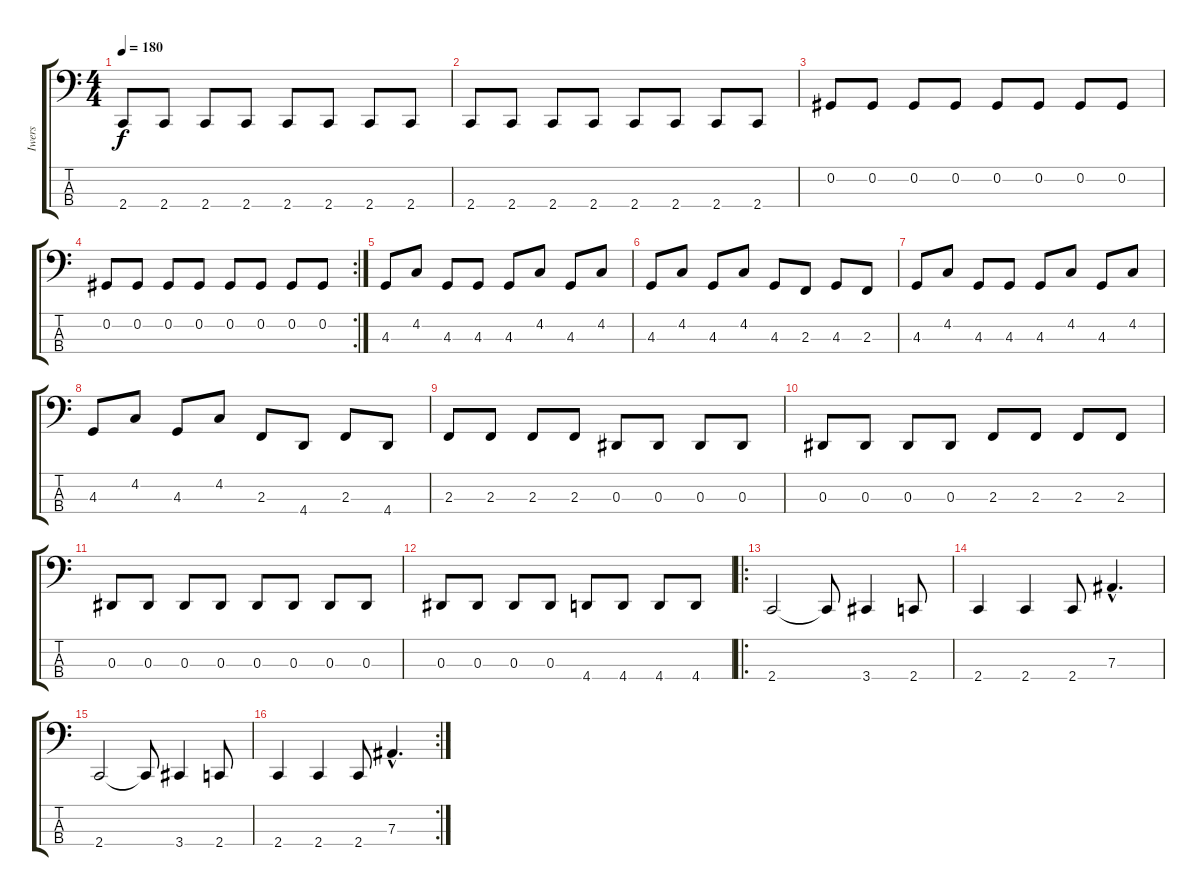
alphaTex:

\track ("Iwers" "Iwers") {instrument electricbassfinger}
\staff {score tabs}
\tuning (Db2 Ab1 Eb1 Bb0) {hide}
\ts (4 4)
\tempo 180
\clef f4
\ks c
2.4.8{dy f} 2.4.8 2.4.8 2.4.8 2.4.8 2.4.8 2.4.8 2.4.8 |
2.4.8 2.4.8 2.4.8 2.4.8 2.4.8 2.4.8 2.4.8 2.4.8 |
0.2.8 0.2.8 0.2.8 0.2.8 0.2.8 0.2.8 0.2.8 0.2.8 |
\rc 2
0.2.8 0.2.8 0.2.8 0.2.8 0.2.8 0.2.8 0.2.8 0.2.8 |
4.3.8 4.2.8 4.3.8 4.3.8 4.3.8 4.2.8 4.3.8 4.2.8 |
4.3.8 4.2.8 4.3.8 4.2.8 4.3.8 2.3.8 4.3.8 2.3.8 |
4.3.8 4.2.8 4.3.8 4.3.8 4.3.8 4.2.8 4.3.8 4.2.8 |
4.3.8 4.2.8 4.3.8 4.2.8 2.3.8 4.4.8 2.3.8 4.4.8 |
2.3.8 2.3.8 2.3.8 2.3.8 0.3.8 0.3.8 0.3.8 0.3.8 |
0.3.8 0.3.8 0.3.8 0.3.8 2.3.8 2.3.8 2.3.8 2.3.8 |
0.3.8 0.3.8 0.3.8 0.3.8 0.3.8 0.3.8 0.3.8 0.3.8 |
0.3.8 0.3.8 0.3.8 0.3.8 4.4.8 4.4.8 4.4.8 4.4.8 |
\ro
2.4.2 2.4{t}.8 3.4.4 2.4.8 |
2.4.4 2.4.4 2.4.8 7.3{hac}.4{d} |
2.4.2 2.4{t}.8 3.4.4 2.4.8 |
\rc 2
2.4.4 2.4.4 2.4.8 7.3{hac}.4{d}
